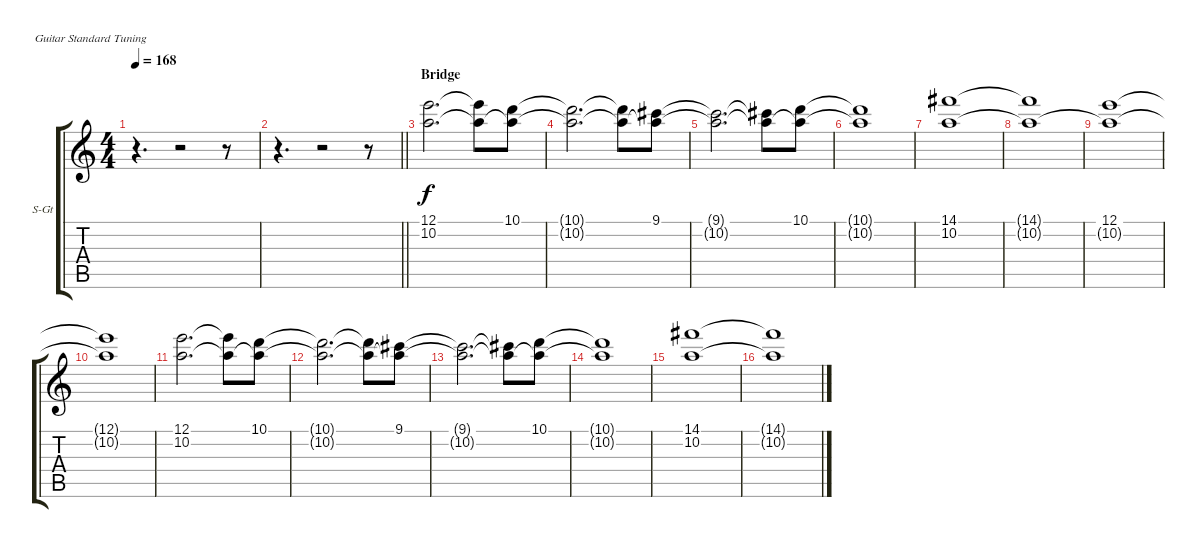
\bracketExtendMode groupsimilarinstruments
\firstSystemTrackNameOrientation horizontal
\otherSystemsTrackNameOrientation horizontal
\track ("Tom" "S-Gt") {instrument tenorsax}
\staff {score tabs}
\tuning (E4 B3 G3 D3 A2 E2)
\displaytranspose 12
\ts (4 4)
\tempo 168
\clef g2
\ks c
r.4{d dy f} r.2 r.8 |
\barLineRight lightlight
r.4{d} r.2 r.8 |
\section ("" "Bridge")
(12.1 10.2).2{d} (12.1{t} 10.2{t}).8 (10.1 10.2{t}).8 |
(10.1{t} 10.2{t}).2{d} (10.1{t} 10.2{t}).8 (9.1 10.2{t}).8 |
(9.1{t} 10.2{t}).2{d} (9.1{t} 10.2{t}).8 (10.1 10.2{t}).8 |
(10.1{t} 10.2{t}).1 |
(14.1 10.2).1 |
(14.1{t} 10.2{t}).1 |
(12.1 10.2{t}).1 |
(12.1{t} 10.2{t}).1 |
(12.1 10.2).2{d} (12.1{t} 10.2{t}).8 (10.1 10.2{t}).8 |
(10.1{t} 10.2{t}).2{d} (10.1{t} 10.2{t}).8 (9.1 10.2{t}).8 |
(9.1{t} 10.2{t}).2{d} (9.1{t} 10.2{t}).8 (10.1 10.2{t}).8 |
(10.1{t} 10.2{t}).1 |
(14.1 10.2).1 |
(14.1{t} 10.2{t}).1
